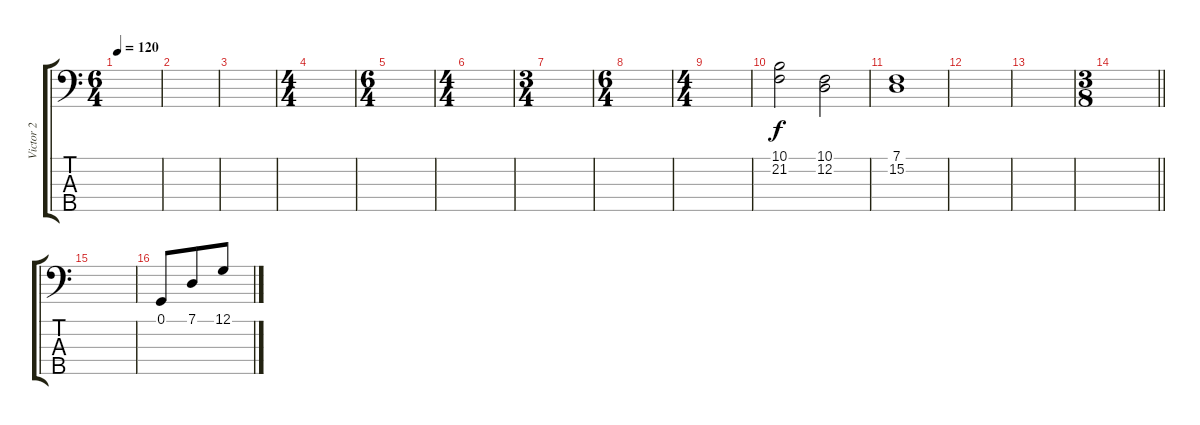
\track ("Victor 2" "Victor 2") {instrument brightacousticpiano}
\staff {score tabs}
\tuning (G2 D2 A1 E1 B0) {hide}
\ts (6 4)
\tempo 120
\clef f4
\ks c
|
|
|
\ts (4 4)
|
\ts (6 4)
|
\ts (4 4)
|
\ts (3 4)
|
\ts (6 4)
|
\ts (4 4)
|
(10.1 21.2).2 (10.1 12.2).2 |
(7.1 15.2).1 |
|
|
\ts (3 8)
\barLineRight lightlight
|
|
0.1.8 7.1.8 12.1.8
